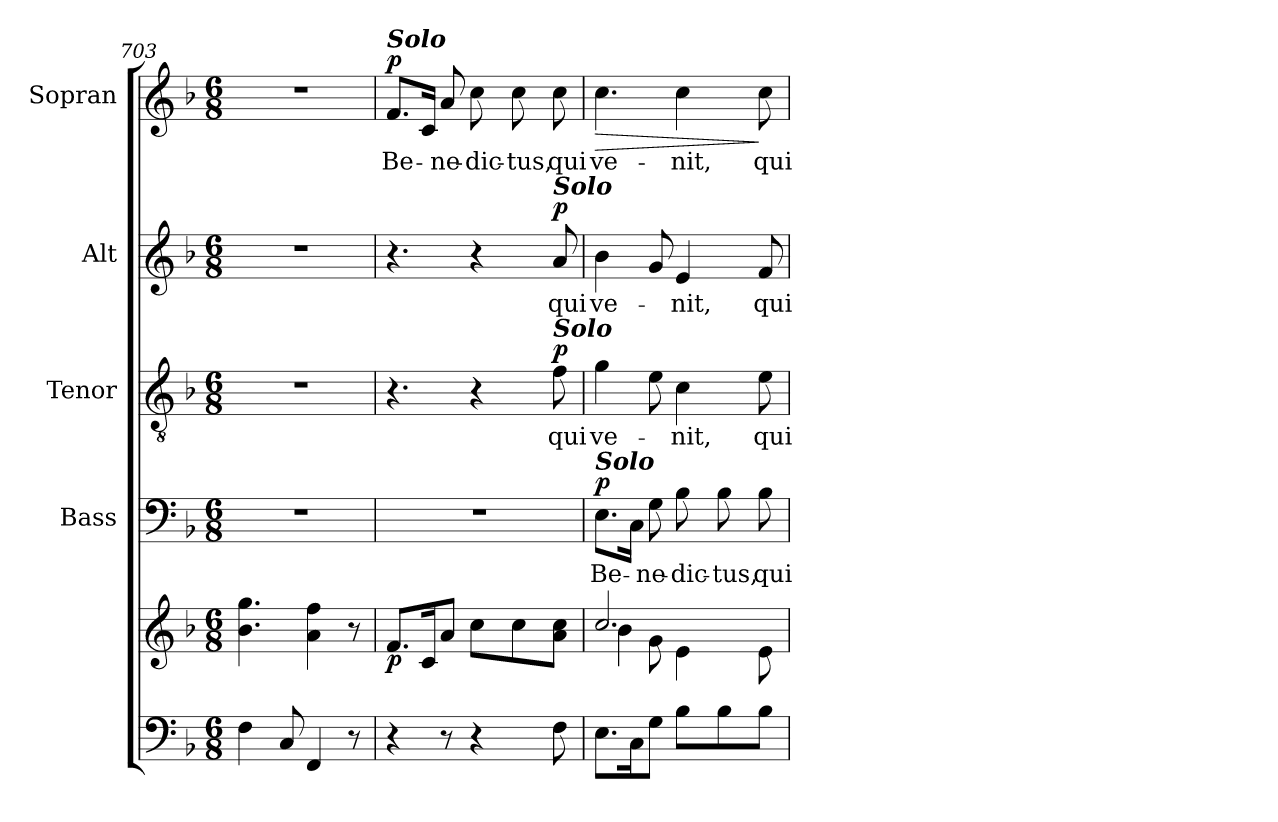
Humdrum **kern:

**kern	**kern	**dynam	**kern	**text	**dynam	**kern	**text	**dynam	**kern	**text	**dynam	**kern	**text	**dynam
*part5	*part5	*part5	*part4	*part4	*part4	*part3	*part3	*part3	*part2	*part2	*part2	*part1	*part1	*part1
*staff6	*staff5	*staff5/6	*staff4	*staff4	*staff4	*staff3	*staff3	*staff3	*staff2	*staff2	*staff2	*staff1	*staff1	*staff1
*	*	*	*I"Bass	*	*	*I"Tenor	*	*	*I"Alt	*	*	*I"Sopran	*	*
*	*	*	*I'B.	*	*	*I'T.	*	*	*I'A.	*	*	*I'S.	*	*
*clefF4	*clefG2	*	*clefF4	*	*	*clefGv2	*	*	*clefG2	*	*	*clefG2	*	*
*k[b-]	*k[b-]	*	*k[b-]	*	*	*k[b-]	*	*	*k[b-]	*	*	*k[b-]	*	*
*F:	*F:	*	*F:	*	*	*F:	*	*	*F:	*	*	*F:	*	*
*M6/8	*M6/8	*	*M6/8	*	*	*M6/8	*	*	*M6/8	*	*	*M6/8	*	*
=703	=703	=703	=703	=703	=703	=703	=703	=703	=703	=703	=703	=703	=703	=703
4F\	4.b-\ 4.gg\	.	2.r	.	.	2.r	.	.	2.r	.	.	2.r	.	.
8C/	.	.	.	.	.	.	.	.	.	.	.	.	.	.
4FF/	4a\ 4ff\	.	.	.	.	.	.	.	.	.	.	.	.	.
8r	8r	.	.	.	.	.	.	.	.	.	.	.	.	.
=704	=704	=704	=704	=704	=704	=704	=704	=704	=704	=704	=704	=704	=704	=704
!	!	!	!	!	!	!	!	!	!	!	!	!LO:TX:a:Bi:t=Solo	!	!
!	!	!LO:DY:b	!	!	!	!	!	!	!	!	!	!	!LO:LY:b	!LO:DY:a
4r	8.f/L	p	2.r	.	.	4.r	.	.	4.r	.	.	8.f/L	Be-	p
.	16c/k	.	.	.	.	.	.	.	.	.	.	16c/Jk	.	.
!	!	!	!	!	!	!	!	!	!	!	!	!	!LO:LY:b	!
8r	8a/J	.	.	.	.	.	.	.	.	.	.	8a/	-ne-	.
!	!	!	!	!	!	!	!	!	!	!	!	!	!LO:LY:b	!
4r	8cc\L	.	.	.	.	4r	.	.	4r	.	.	8cc\	-dic-	.
!	!	!	!	!	!	!	!	!	!	!	!	!	!LO:LY:b	!
.	8cc\	.	.	.	.	.	.	.	.	.	.	8cc\	-tus,	.
!	!	!	!	!	!	!	!	!	!LO:TX:a:Bi:t=Solo	!	!	!	!	!
!	!	!	!	!	!	!LO:TX:a:Bi:t=Solo	!	!	!	!	!	!	!	!
!	!	!	!	!	!	!	!LO:LY:b	!LO:DY:a	!	!LO:LY:b	!LO:DY:a	!	!LO:LY:b	!
8F\	8a\ 8cc\J	.	.	.	.	8f\	qui	p	8a/	qui	p	8cc\	qui	.
=705	=705	=705	=705	=705	=705	=705	=705	=705	=705	=705	=705	=705	=705	=705
*	*^	*	*	*	*	*	*	*	*	*	*	*	*	*
!	!	!	!	!LO:TX:a:Bi:t=Solo	!	!	!	!	!	!	!	!	!	!	!
!	!	!	!	!	!LO:LY:b	!LO:DY:a	!	!LO:LY:b	!	!	!LO:LY:b	!	!	!LO:LY:b	!LO:HP:b
8.E\L	2.cc/	4b-\	.	8.E\L	Be-	p	4g\	ve-	.	4b-\	ve-	.	4.cc\	ve-	>
16C\k	.	.	.	16C\Jk	.	.	.	.	.	.	.	.	.	.	.
!	!	!	!	!	!LO:LY:b	!	!	!	!	!	!	!	!	!	!
8G\J	.	8g\	.	8G\	-ne-	.	8e\	.	.	8g/	.	.	.	.	.
!	!	!	!	!	!LO:LY:b	!	!	!LO:LY:b	!	!	!LO:LY:b	!	!	!LO:LY:b	!
8B-\L	.	4e\	.	8B-\	-dic-	.	4c\	-nit,	.	4e/	-nit,	.	4cc\	-nit,	.
!	!	!	!	!	!LO:LY:b	!	!	!	!	!	!	!	!	!	!
8B-\	.	.	.	8B-\	-tus,	.	.	.	.	.	.	.	.	.	.
!	!	!	!	!	!LO:LY:b	!	!	!LO:LY:b	!	!	!LO:LY:b	!	!	!LO:LY:b	!
8B-\J	.	8e\	.	8B-\	qui	.	8e\	qui	.	8f/	qui	.	8cc\	qui-	]
*	*v	*v	*	*	*	*	*	*	*	*	*	*	*	*	*
=	=	=	=	=	=	=	=	=	=	=	=	=	=	=
*-	*-	*-	*-	*-	*-	*-	*-	*-	*-	*-	*-	*-	*-	*-
